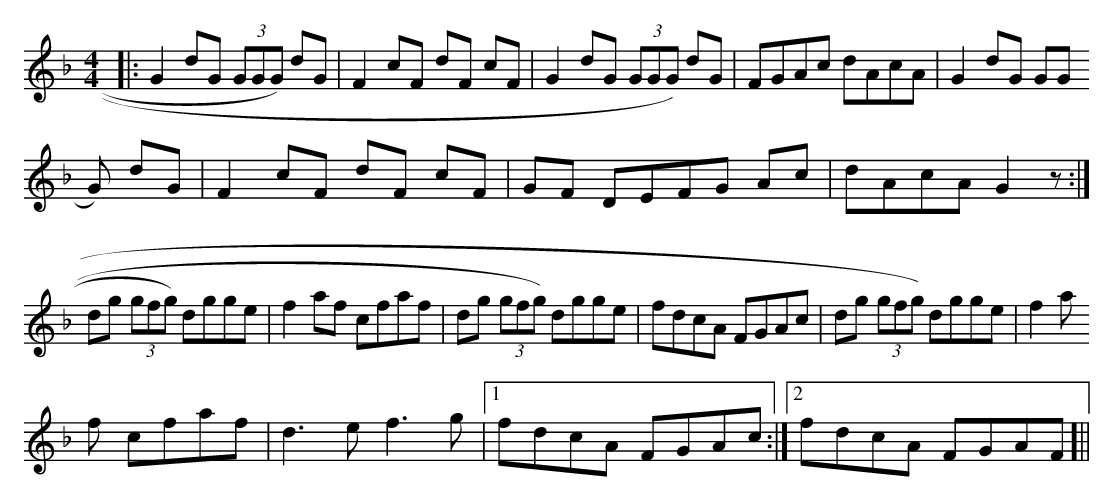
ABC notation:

X:1
M:4/4
K:Dmin
|:G2 dG (3GGG) dG|F2 cF dF cF|G2 dG (3GGG) dG|FGAc dAcA|G2 dG (3GG
G) dG|F2 cF dF cF|GF DEFG Ac|dAcA G2 z:|
dg (3gfg) dgge|f2 af cfaf|dg (3gfg) dgge|fdcA FGAc|dg (3gfg) dgge|f2 a
f cfaf|d3 e f3 g|1 fdcA FGAc:|2 fdcA FGAF ]||
